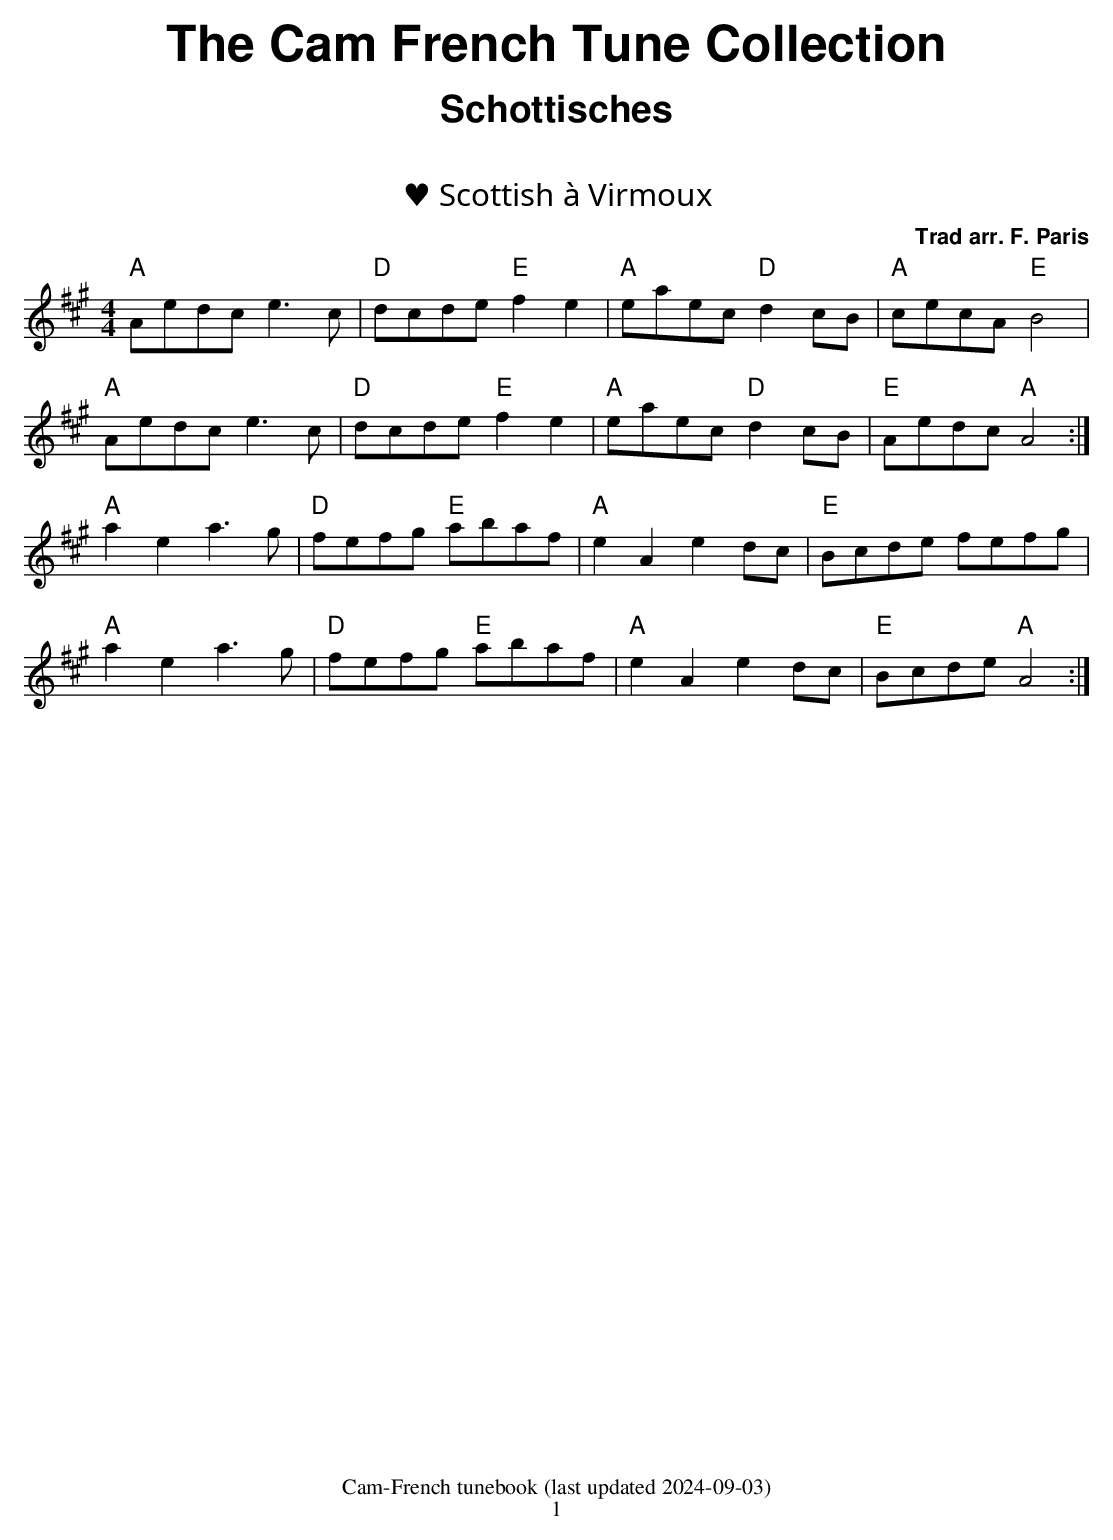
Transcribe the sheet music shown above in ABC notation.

X:1
T:♥ Scottish à Virmoux
C:Trad arr. F. Paris
M:4/4
L:1/8
K:Amaj
"A"Aedc e3c|"D"dcde "E"f2e2|"A"eaec "D"d2cB|"A"cecA "E"B4|
"A"Aedc e3c|"D"dcde "E"f2e2|"A"eaec "D"d2cB|"E"Aedc "A"A4:|
"A"a2e2 a3g|"D"fefg "E"abaf|"A"e2A2 e2dc|"E"Bcde fefg|
"A"a2e2 a3g|"D"fefg "E"abaf|"A"e2A2 e2dc|"E"Bcde "A"A4:|
